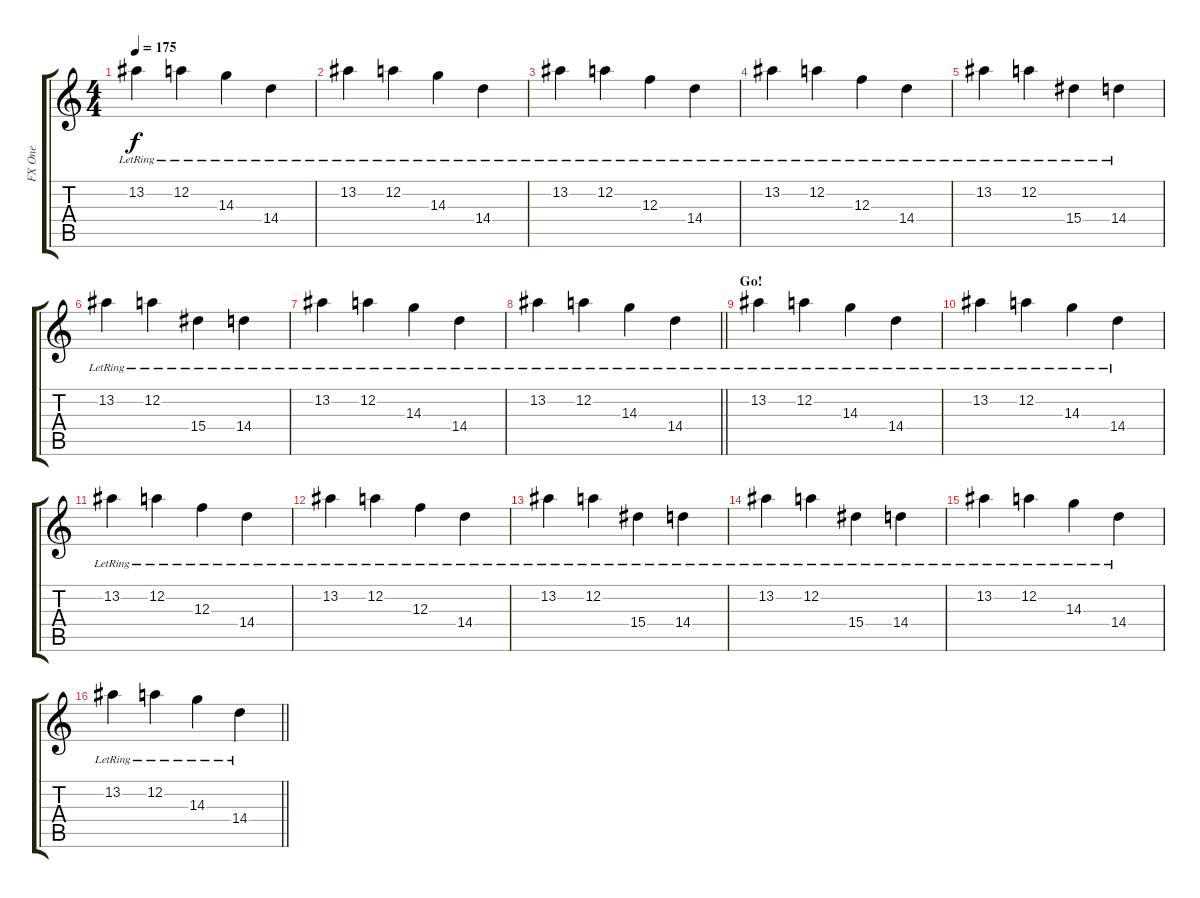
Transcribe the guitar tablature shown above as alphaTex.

\track ("FX One" "FX One") {instrument guitarharmonics}
\staff {score tabs}
\tuning (D4 A3 F3 C3 G2 C2) {hide}
\ts (4 4)
\tempo 175
\clef g2
\ks c
13.2{lr}.4{dy f} 12.2{lr}.4 14.3{lr}.4 14.4{lr}.4 |
13.2{lr}.4 12.2{lr}.4 14.3{lr}.4 14.4{lr}.4 |
13.2{lr}.4 12.2{lr}.4 12.3{lr}.4 14.4{lr}.4 |
13.2{lr}.4 12.2{lr}.4 12.3{lr}.4 14.4{lr}.4 |
13.2{lr}.4 12.2{lr}.4 15.4{lr}.4 14.4{lr}.4 |
13.2{lr}.4 12.2{lr}.4 15.4{lr}.4 14.4{lr}.4 |
13.2{lr}.4 12.2{lr}.4 14.3{lr}.4 14.4{lr}.4 |
\barLineRight lightlight
13.2{lr}.4 12.2{lr}.4 14.3{lr}.4 14.4{lr}.4 |
\section ("" "Go!")
13.2{lr}.4 12.2{lr}.4 14.3{lr}.4 14.4{lr}.4 |
13.2{lr}.4 12.2{lr}.4 14.3{lr}.4 14.4{lr}.4 |
13.2{lr}.4 12.2{lr}.4 12.3{lr}.4 14.4{lr}.4 |
13.2{lr}.4 12.2{lr}.4 12.3{lr}.4 14.4{lr}.4 |
13.2{lr}.4 12.2{lr}.4 15.4{lr}.4 14.4{lr}.4 |
13.2{lr}.4 12.2{lr}.4 15.4{lr}.4 14.4{lr}.4 |
13.2{lr}.4 12.2{lr}.4 14.3{lr}.4 14.4{lr}.4 |
\barLineRight lightlight
13.2{lr}.4 12.2{lr}.4 14.3{lr}.4 14.4{lr}.4
